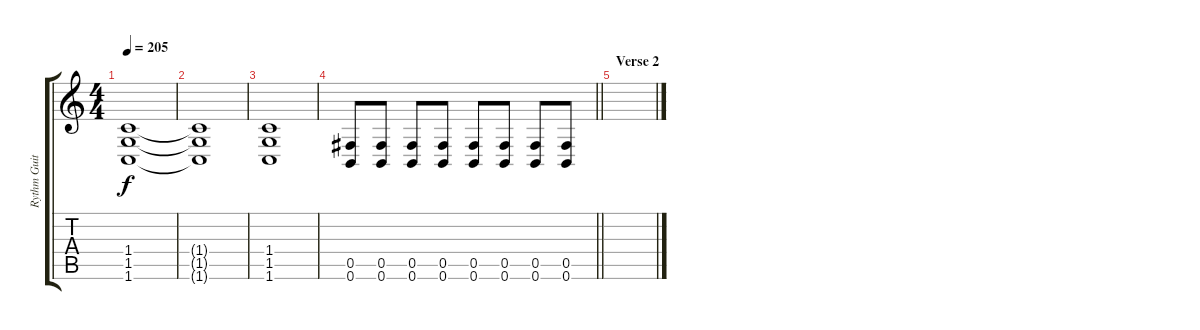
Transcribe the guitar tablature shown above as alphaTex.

\track ("Rythm Guitar" "Rythm Guit") {instrument distortionguitar}
\staff {score tabs}
\tuning (Db4 Ab3 E3 B2 Gb2 B1) {hide}
\ts (4 4)
\tempo 205
\clef g2
\ks c
(1.4 1.5 1.6).1{dy f} |
(1.4{t} 1.5{t} 1.6{t}).1 |
(1.4 1.5 1.6).1 |
\barLineRight lightlight
(0.5 0.6).8 (0.5 0.6).8 (0.5 0.6).8 (0.5 0.6).8 (0.5 0.6).8 (0.5 0.6).8 (0.5 0.6).8 (0.5 0.6).8 |
\section ("" "Verse 2")
